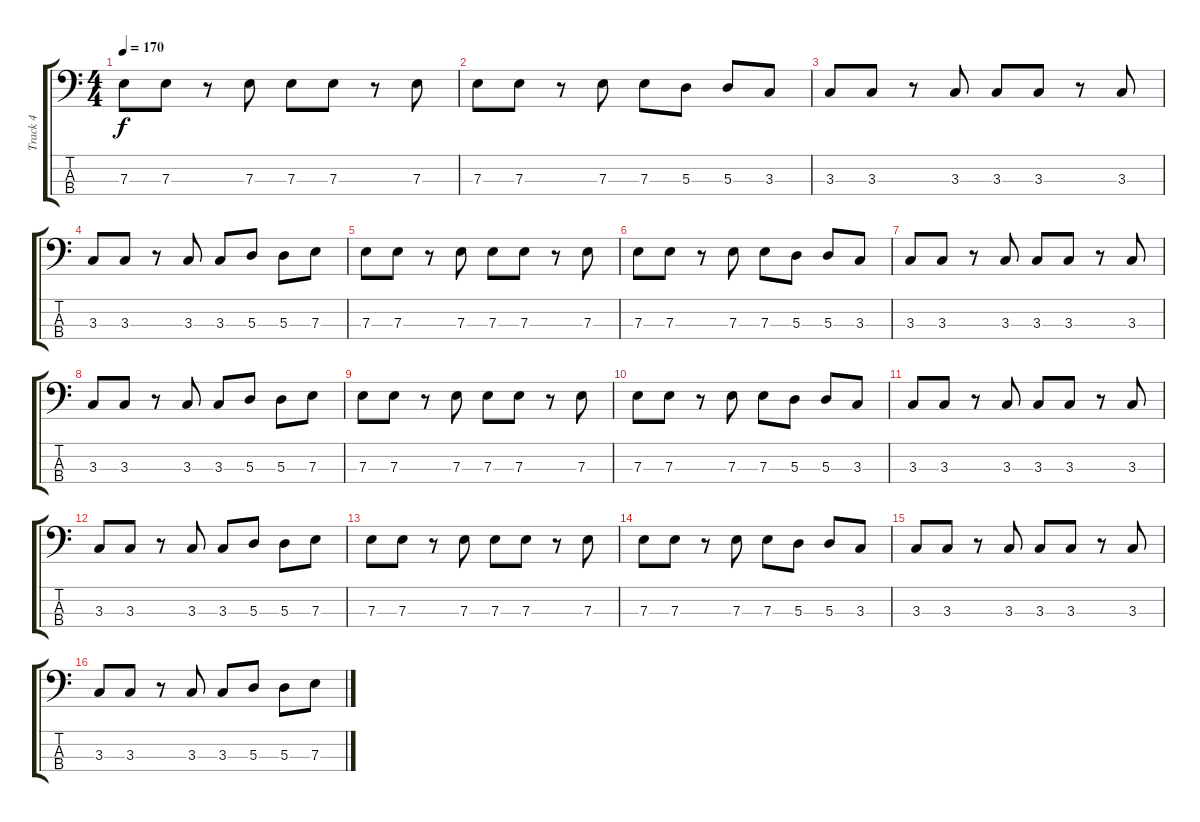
\track ("Track 4" "Track 4") {instrument electricbassfinger bank 211}
\staff {score tabs}
\tuning (G2 D2 A1 E1) {hide}
\ts (4 4)
\tempo 170
\clef f4
\ks c
7.3.8{dy f} 7.3.8 r.8 7.3.8 7.3.8 7.3.8 r.8 7.3.8 |
7.3.8 7.3.8 r.8 7.3.8 7.3.8 5.3.8 5.3.8 3.3.8 |
3.3.8 3.3.8 r.8 3.3.8 3.3.8 3.3.8 r.8 3.3.8 |
3.3.8 3.3.8 r.8 3.3.8 3.3.8 5.3.8 5.3.8 7.3.8 |
7.3.8 7.3.8 r.8 7.3.8 7.3.8 7.3.8 r.8 7.3.8 |
7.3.8 7.3.8 r.8 7.3.8 7.3.8 5.3.8 5.3.8 3.3.8 |
3.3.8 3.3.8 r.8 3.3.8 3.3.8 3.3.8 r.8 3.3.8 |
3.3.8 3.3.8 r.8 3.3.8 3.3.8 5.3.8 5.3.8 7.3.8 |
7.3.8 7.3.8 r.8 7.3.8 7.3.8 7.3.8 r.8 7.3.8 |
7.3.8 7.3.8 r.8 7.3.8 7.3.8 5.3.8 5.3.8 3.3.8 |
3.3.8 3.3.8 r.8 3.3.8 3.3.8 3.3.8 r.8 3.3.8 |
3.3.8 3.3.8 r.8 3.3.8 3.3.8 5.3.8 5.3.8 7.3.8 |
7.3.8 7.3.8 r.8 7.3.8 7.3.8 7.3.8 r.8 7.3.8 |
7.3.8 7.3.8 r.8 7.3.8 7.3.8 5.3.8 5.3.8 3.3.8 |
3.3.8 3.3.8 r.8 3.3.8 3.3.8 3.3.8 r.8 3.3.8 |
3.3.8 3.3.8 r.8 3.3.8 3.3.8 5.3.8 5.3.8 7.3.8
